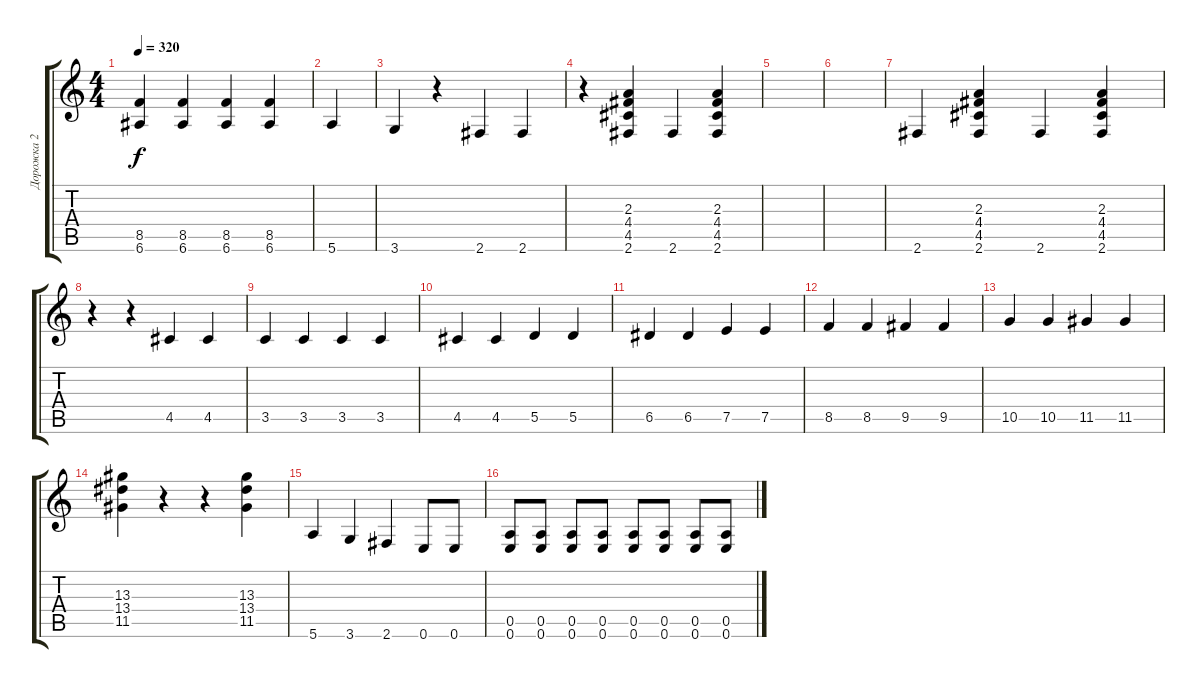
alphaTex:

\track ("Дорожка 2" "Дорожка 2") {instrument distortionguitar}
\staff {score tabs}
\tuning (E4 B3 G3 D3 A2 E2) {hide}
\ts (4 4)
\tempo 320
\clef g2
\ks c
(8.5 6.6).4{dy f} (8.5 6.6).4 (8.5 6.6).4 (8.5 6.6).4 |
5.6.4 |
3.6.4 r.4 2.6.4 2.6.4 |
r.4 (2.3 4.4 4.5 2.6).4 2.6.4 (2.3 4.4 4.5 2.6).4 |
|
|
2.6.4 (2.3 4.4 4.5 2.6).4 2.6.4 (2.3 4.4 4.5 2.6).4 |
r.4 r.4 4.5.4 4.5.4 |
3.5.4 3.5.4 3.5.4 3.5.4 |
4.5.4 4.5.4 5.5.4 5.5.4 |
6.5.4 6.5.4 7.5.4 7.5.4 |
8.5.4 8.5.4 9.5.4 9.5.4 |
10.5.4 10.5.4 11.5.4 11.5.4 |
(13.3 13.4 11.5).4 r.4 r.4 (13.3 13.4 11.5).4 |
5.6.4 3.6.4 2.6.4 0.6.8 0.6.8 |
(0.5 0.6).8 (0.5 0.6).8 (0.5 0.6).8 (0.5 0.6).8 (0.5 0.6).8 (0.5 0.6).8 (0.5 0.6).8 (0.5 0.6).8
